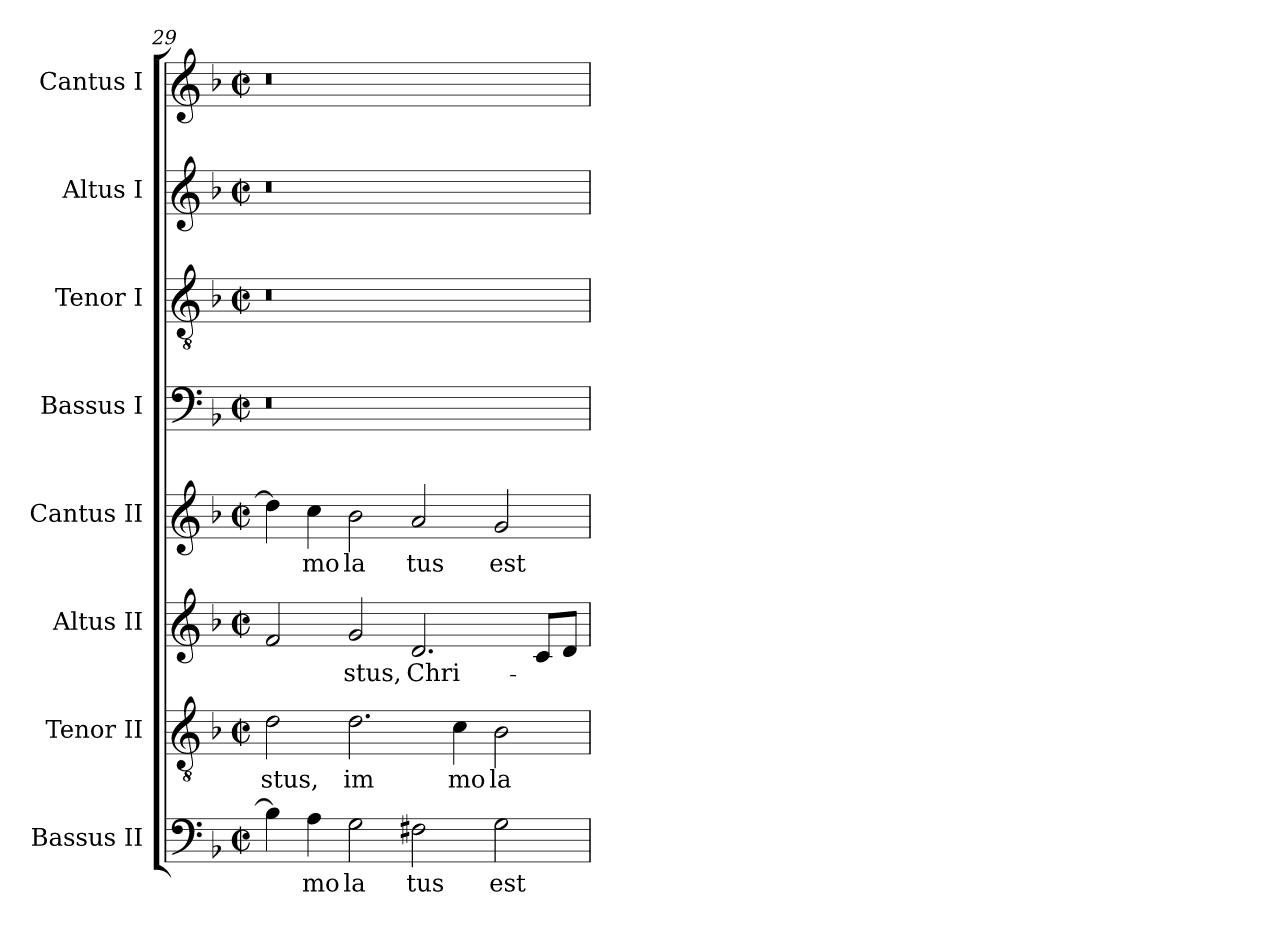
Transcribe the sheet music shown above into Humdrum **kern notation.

**kern	**text	**kern	**text	**kern	**text	**kern	**text	**kern	**kern	**kern	**kern
*part8	*part8	*part7	*part7	*part6	*part6	*part5	*part5	*part4	*part3	*part2	*part1
*staff8	*staff8	*staff7	*staff7	*staff6	*staff6	*staff5	*staff5	*staff4	*staff3	*staff2	*staff1
*I"Bassus II	*	*I"Tenor II	*	*I"Altus II	*	*I"Cantus II	*	*I"Bassus I	*I"Tenor I	*I"Altus I	*I"Cantus I
*clefF4	*	*clefGv2	*	*clefG2	*	*clefG2	*	*clefF4	*clefGv2	*clefG2	*clefG2
*k[b-]	*	*k[b-]	*	*k[b-]	*	*k[b-]	*	*k[b-]	*k[b-]	*k[b-]	*k[b-]
*F:	*	*F:	*	*F:	*	*F:	*	*F:	*F:	*F:	*F:
*M2/2	*	*M2/2	*	*M2/2	*	*M2/2	*	*M2/2	*M2/2	*M2/2	*M2/2
*met(c|)	*	*met(c|)	*	*met(c|)	*	*met(c|)	*	*met(c|)	*met(c|)	*met(c|)	*met(c|)
=29	=29	=29	=29	=29	=29	=29	=29	=29	=29	=29	=29
!	!	!	!LO:LY:b:cj	!	!	!	!	!	!	!	!
4B-\]	.	2d\	stus,	2f/	.	4dd\]	.	0r	0r	0r	0r
!	!LO:LY:b:cj	!	!	!	!	!	!LO:LY:b:cj	!	!	!	!
4A\	mo	.	.	.	.	4cc\	mo	.	.	.	.
!	!LO:LY:b:cj	!	!LO:LY:b:cj	!	!LO:LY:b:cj	!	!LO:LY:b:cj	!	!	!	!
2G\	la	2.d\	im	2g/	-stus,	2b-\	la	.	.	.	.
!	!LO:LY:b:cj	!	!	!	!LO:LY:b	!	!LO:LY:b:cj	!	!	!	!
2F#X\	tus	.	.	2.d/	Chri-	2a/	tus	.	.	.	.
!	!	!	!LO:LY:b:cj	!	!	!	!	!	!	!	!
.	.	4c\	mo	.	.	.	.	.	.	.	.
!	!LO:LY:b:cj	!	!LO:LY:b:cj	!	!	!	!LO:LY:b:cj	!	!	!	!
2G\	est	2B-\	la	.	.	2g/	est	.	.	.	.
.	.	.	.	8c/L	.	.	.	.	.	.	.
.	.	.	.	8d/J	.	.	.	.	.	.	.
=	=	=	=	=	=	=	=	=	=	=	=
*-	*-	*-	*-	*-	*-	*-	*-	*-	*-	*-	*-
